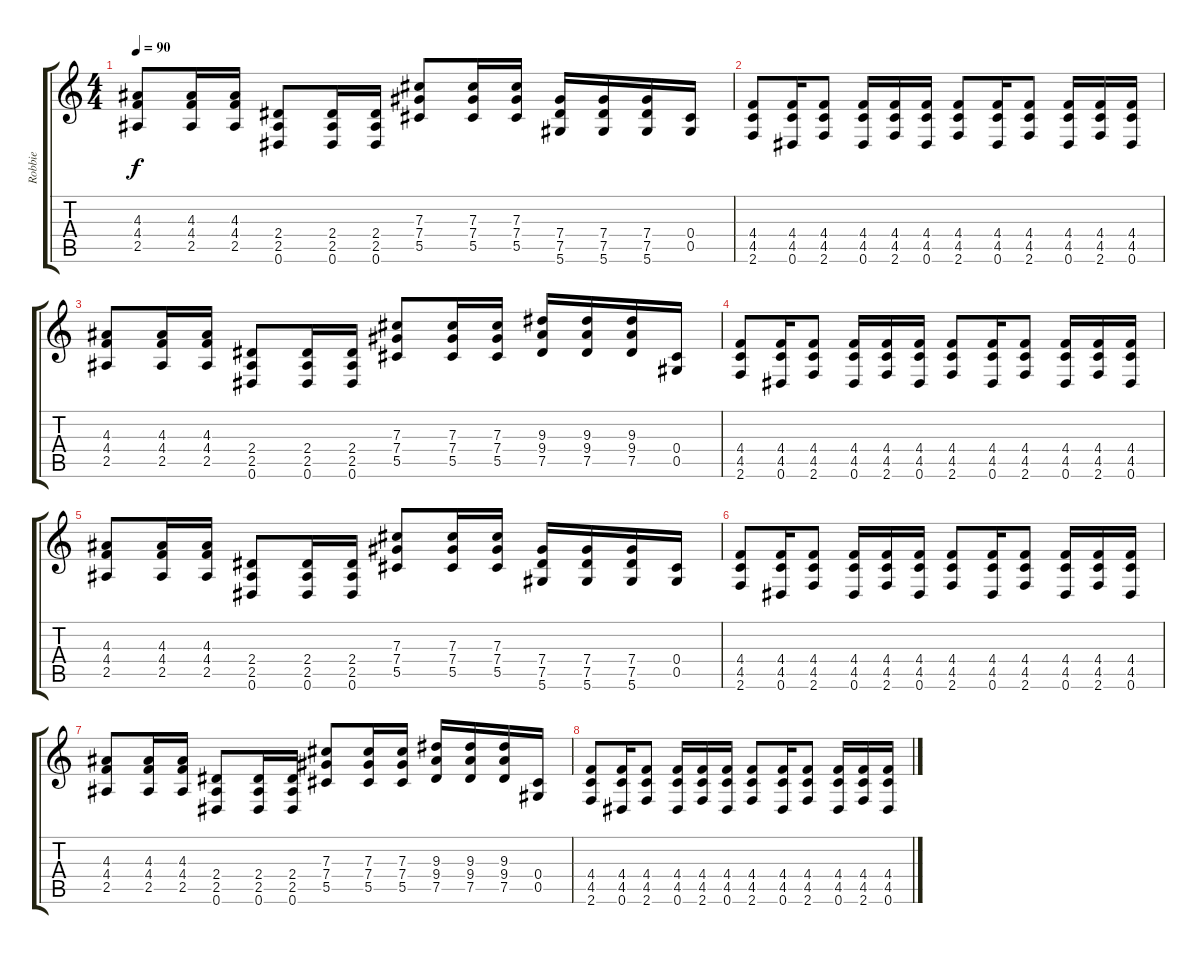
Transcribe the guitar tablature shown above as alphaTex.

\track ("Robbie" "Robbie") {instrument distortionguitar}
\staff {score tabs}
\tuning (Eb4 Bb3 Gb3 Db3 Ab2 Eb2) {hide}
\ts (4 4)
\tempo 90
\clef g2
\ks c
(4.3 4.4 2.5).8{dy f} (4.3 4.4 2.5).16 (4.3 4.4 2.5).16 (2.4 2.5 0.6).8 (2.4 2.5 0.6).16 (2.4 2.5 0.6).16 (7.3 7.4 5.5).8 (7.3 7.4 5.5).16 (7.3 7.4 5.5).16 (7.4 7.5 5.6).16 (7.4 7.5 5.6).16 (7.4 7.5 5.6).16 (0.4 0.5).16 |
(4.4 4.5 2.6).8 (4.4 4.5 0.6).16 (4.4 4.5 2.6).8 (4.4 4.5 0.6).16 (4.4 4.5 2.6).16 (4.4 4.5 0.6).16 (4.4 4.5 2.6).8 (4.4 4.5 0.6).16 (4.4 4.5 2.6).8 (4.4 4.5 0.6).16 (4.4 4.5 2.6).16 (4.4 4.5 0.6).16 |
(4.3 4.4 2.5).8 (4.3 4.4 2.5).16 (4.3 4.4 2.5).16 (2.4 2.5 0.6).8 (2.4 2.5 0.6).16 (2.4 2.5 0.6).16 (7.3 7.4 5.5).8 (7.3 7.4 5.5).16 (7.3 7.4 5.5).16 (9.3 9.4 7.5).16 (9.3 9.4 7.5).16 (9.3 9.4 7.5).16 (0.4 0.5).16 |
(4.4 4.5 2.6).8 (4.4 4.5 0.6).16 (4.4 4.5 2.6).8 (4.4 4.5 0.6).16 (4.4 4.5 2.6).16 (4.4 4.5 0.6).16 (4.4 4.5 2.6).8 (4.4 4.5 0.6).16 (4.4 4.5 2.6).8 (4.4 4.5 0.6).16 (4.4 4.5 2.6).16 (4.4 4.5 0.6).16 |
(4.3 4.4 2.5).8 (4.3 4.4 2.5).16 (4.3 4.4 2.5).16 (2.4 2.5 0.6).8 (2.4 2.5 0.6).16 (2.4 2.5 0.6).16 (7.3 7.4 5.5).8 (7.3 7.4 5.5).16 (7.3 7.4 5.5).16 (7.4 7.5 5.6).16 (7.4 7.5 5.6).16 (7.4 7.5 5.6).16 (0.4 0.5).16 |
(4.4 4.5 2.6).8 (4.4 4.5 0.6).16 (4.4 4.5 2.6).8 (4.4 4.5 0.6).16 (4.4 4.5 2.6).16 (4.4 4.5 0.6).16 (4.4 4.5 2.6).8 (4.4 4.5 0.6).16 (4.4 4.5 2.6).8 (4.4 4.5 0.6).16 (4.4 4.5 2.6).16 (4.4 4.5 0.6).16 |
(4.3 4.4 2.5).8 (4.3 4.4 2.5).16 (4.3 4.4 2.5).16 (2.4 2.5 0.6).8 (2.4 2.5 0.6).16 (2.4 2.5 0.6).16 (7.3 7.4 5.5).8 (7.3 7.4 5.5).16 (7.3 7.4 5.5).16 (9.3 9.4 7.5).16 (9.3 9.4 7.5).16 (9.3 9.4 7.5).16 (0.4 0.5).16 |
(4.4 4.5 2.6).8 (4.4 4.5 0.6).16 (4.4 4.5 2.6).8 (4.4 4.5 0.6).16 (4.4 4.5 2.6).16 (4.4 4.5 0.6).16 (4.4 4.5 2.6).8 (4.4 4.5 0.6).16 (4.4 4.5 2.6).8 (4.4 4.5 0.6).16 (4.4 4.5 2.6).16 (4.4 4.5 0.6).16
